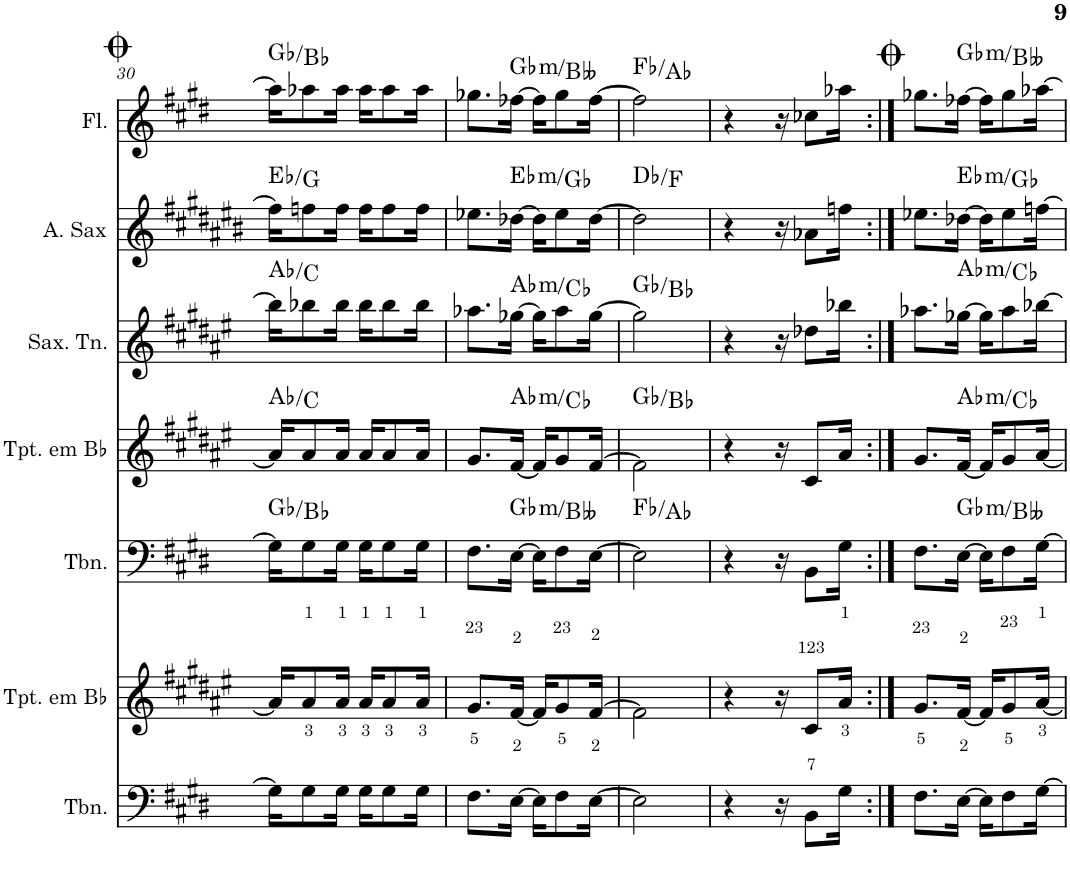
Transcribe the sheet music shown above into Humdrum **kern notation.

**kern	**kern	**kern	**harte	**kern	**harte	**kern	**harte	**kern	**harte	**kern	**harte
*part7	*part6	*part5	*part5	*part4	*part4	*part3	*part3	*part2	*part2	*part1	*part1
*staff7	*staff6	*staff5	*	*staff4	*	*staff3	*	*staff2	*	*staff1	*
*I"Trombone	*I"Trompete em Bb	*I"Trombone	*	*I"Trompete em Bb	*	*I"Saxofone Tenor	*	*I"Saxofone Alto	*	*I"Flauta Transversal	*
*I'Tbn.	*I'Tpt. em Bb	*I'Tbn.	*	*I'Tpt. em Bb	*	*I'Sax. Tn.	*	*	*	*I'Fl.	*
!!LO:PB:g=z
*clefF4	*clefG2	*clefF4	*	*clefG2	*	*clefG2	*	*clefG2	*	*clefG2	*
*	*Trd1c2	*	*	*Trd1c2	*	*Trd8c14	*	*Trd5c9	*	*	*
*k[f#c#g#d#]	*k[f#c#g#d#a#e#]	*k[f#c#g#d#]	*	*k[f#c#g#d#a#e#]	*	*k[f#c#g#d#a#e#]	*	*k[f#c#g#d#a#e#b#]	*	*k[f#c#g#d#]	*
*E:	*F#:	*E:	*	*F#:	*	*F#:	*	*C#:	*	*E:	*
*M2/4	*M2/4	*M2/4	*	*M2/4	*	*M2/4	*	*M2/4	*	*M2/4	*
=30	=30	=30	=30	=30	=30	=30	=30	=30	=30	=30	=30
16G#\KL]	16a#/KL]	16G#\KL]	Gb:maj/3	16a#/KL]	Ab:maj/3	16bb-\KL]	Ab:maj/3	16ff\KL]	Eb:maj/3	16aa-\KL]	Gb:maj/3
8G#\	8a#/	8G#\	.	8a#/	.	8bb-X\	.	8ffn\	.	8aa-X\	.
16G#\Jk	16a#/Jk	16G#\Jk	.	16a#/Jk	.	16bb-\Jk	.	16ff\Jk	.	16aa-\Jk	.
16G#\KL	16a#/KL	16G#\KL	.	16a#/KL	.	16bb-\KL	.	16ff\KL	.	16aa-\KL	.
8G#\	8a#/	8G#\	.	8a#/	.	8bb-\	.	8ff\	.	8aa-\	.
16G#\Jk	16a#/Jk	16G#\Jk	.	16a#/Jk	.	16bb-\Jk	.	16ff\Jk	.	16aa-\Jk	.
=31	=31	=31	=31	=31	=31	=31	=31	=31	=31	=31	=31
8.F#\L	8.g#/L	8.F#\L	.	8.g#/L	.	8.aa-X\L	.	8.ee-X\L	.	8.gg-X\L	.
!	!	!	!LO:H:kt=m	!	!LO:H:kt=m	!	!LO:H:kt=m	!	!LO:H:kt=m	!	!LO:H:kt=m
[16E\Jk	[16f#/Jk	[16E\Jk	Gb:min/b3	[16f#/Jk	Ab:min/b3	[16gg-X\Jk	Ab:min/b3	[16dd-X\Jk	Eb:min/b3	[16ff-X\Jk	Gb:min/b3
16E\KL]	16f#/KL]	16E\KL]	.	16f#/KL]	.	16gg-\KL]	.	16dd-\KL]	.	16ff-\KL]	.
8F#\	8g#/	8F#\	.	8g#/	.	8aa-\	.	8ee-\	.	8gg-\	.
[16E\Jk	[16f#/Jk	[16E\Jk	.	[16f#/Jk	.	[16gg-\Jk	.	[16dd-\Jk	.	[16ff-\Jk	.
=32	=32	=32	=32	=32	=32	=32	=32	=32	=32	=32	=32
2E\]	2f#\]	2E\]	Fb:maj/3	2f#\]	Gb:maj/3	2gg-\]	Gb:maj/3	2dd-\]	Db:maj/3	2ff-\]	Fb:maj/3
=33	=33	=33	=33	=33	=33	=33	=33	=33	=33	=33	=33
4r	4r	4r	.	4r	.	4r	.	4r	.	4r	.
16r	16r	16r	.	16r	.	16r	.	16r	.	16r	.
8BB\L	8c#/L	8BB\L	.	8c#/L	.	8dd-X\L	.	8a-X\L	.	8cc-X\L	.
16G#\Jk	16a#/Jk	16G#\Jk	.	16a#/Jk	.	16bb-X\Jk	.	16ffn\Jk	.	16aa-X\Jk	.
=34:|!	=34:|!	=34:|!	=34:|!	=34:|!	=34:|!	=34:|!	=34:|!	=34:|!	=34:|!	=34:|!	=34:|!
8.F#\L	8.g#/L	8.F#\L	.	8.g#/L	.	8.aa-X\L	.	8.ee-X\L	.	8.gg-X\L	.
!	!	!	!LO:H:kt=m	!	!LO:H:kt=m	!	!LO:H:kt=m	!	!LO:H:kt=m	!	!LO:H:kt=m
[16E\Jk	[16f#/Jk	[16E\Jk	Gb:min/b3	[16f#/Jk	Ab:min/b3	[16gg-X\Jk	Ab:min/b3	[16dd-X\Jk	Eb:min/b3	[16ff-X\Jk	Gb:min/b3
16E\KL]	16f#/KL]	16E\KL]	.	16f#/KL]	.	16gg-\KL]	.	16dd-\KL]	.	16ff-\KL]	.
8F#\	8g#/	8F#\	.	8g#/	.	8aa-\	.	8ee-\	.	8gg-\	.
[16G#\Jk	[16a#/Jk	[16G#\Jk	.	[16a#/Jk	.	[16bb-X\Jk	.	[16ffn\Jk	.	[16aa-X\Jk	.
=	=	=	=	=	=	=	=	=	=	=	=
*-	*-	*-	*-	*-	*-	*-	*-	*-	*-	*-	*-
